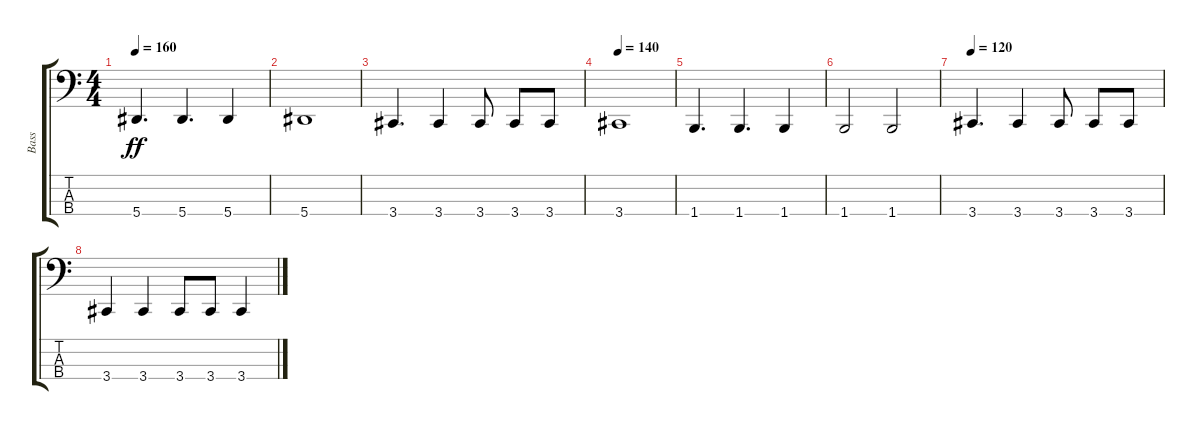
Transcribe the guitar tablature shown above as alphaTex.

\track ("Bass" "Bass") {instrument electricbassfinger}
\staff {score tabs}
\tuning (Eb2 Bb1 F1 Bb0) {hide}
\ts (4 4)
\tempo 160
\clef f4
\ks c
5.4.4{d dy ff} 5.4.4{d} 5.4.4 |
5.4.1 |
3.4.4{d} 3.4.4 3.4.8 3.4.8 3.4.8 |
\tempo 140
3.4.1 |
1.4.4{d} 1.4.4{d} 1.4.4 |
1.4.2 1.4.2 |
\tempo 120
3.4.4{d} 3.4.4 3.4.8 3.4.8 3.4.8 |
3.4.4 3.4.4 3.4.8 3.4.8 3.4.4
